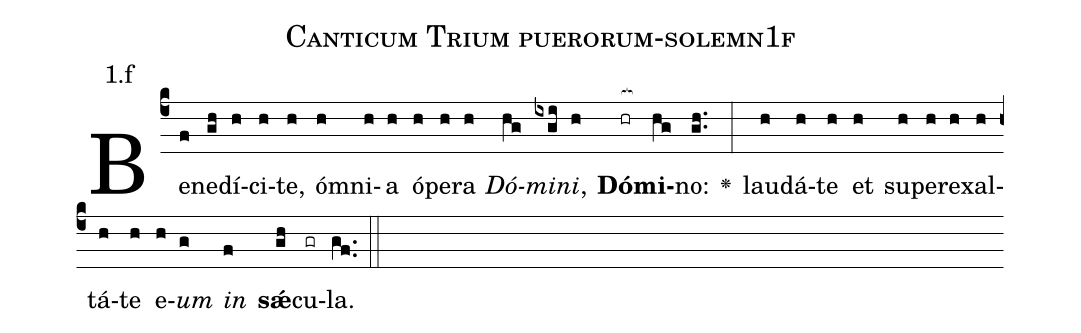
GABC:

name: Canticum Trium puerorum-solemn1f;
annotation: 1.f;
%%
(c4)Be(f)ne(gh)dí(h)ci(h)te,(h) óm(h)ni(h)a(h) ó(h)pe(h)ra(h) <i>Dó</i>(hg)<i>mi</i>(ixgi)<i>ni</i>,(h) <b>Dó</b>(hr[ocb:1{])<b>mi</b>(hg[ocb:0}])no:(gh..) <v>\greheightstar</v>(:) lau(h)dá(h)te(h) et(h) su(h)pe(h)re(h)xal(h)tá(h)te(h) e(h)<i>um</i>(g) <i>in</i>(f) <b>sǽ</b>(gh)cu(gr)la.(gf..) (::)


%E(h) u(h) o(g) u(f) a(gh) e.(gf..) (::)
